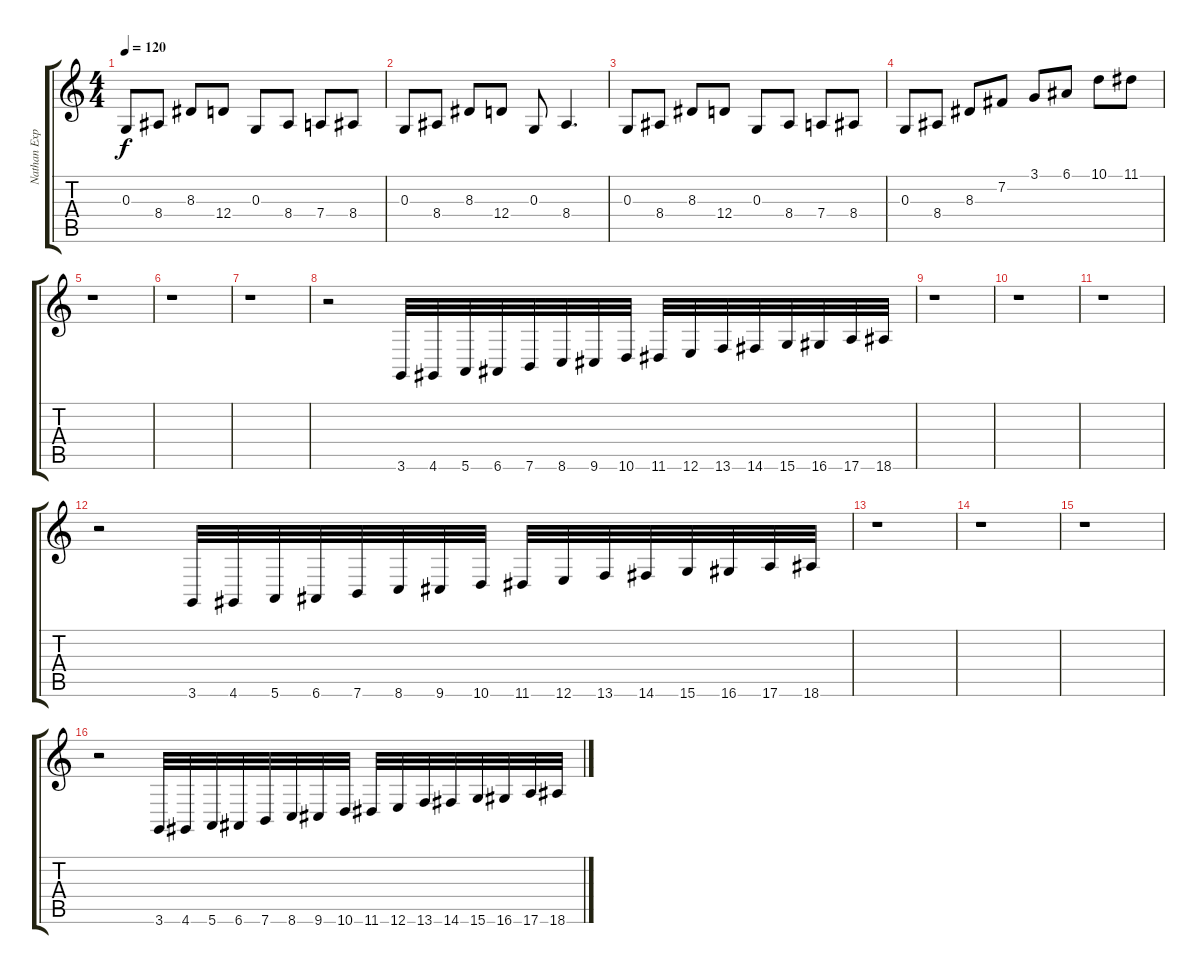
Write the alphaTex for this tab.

\track ("Nathan Explosion" "Nathan Exp") {instrument musicbox}
\staff {score tabs}
\tuning (E4 B3 G3 D3 A2 E2) {hide}
\ts (4 4)
\tempo 120
\clef g2
\ks aminor
0.3.8{dy f} 8.4.8 8.3.8 12.4.8 0.3.8 8.4.8 7.4.8 8.4.8 |
0.3.8 8.4.8 8.3.8 12.4.8 0.3.8 8.4.4{d} |
0.3.8 8.4.8 8.3.8 12.4.8 0.3.8 8.4.8 7.4.8 8.4.8 |
0.3.8 8.4.8 8.3.8 7.2.8 3.1.8 6.1.8 10.1.8 11.1.8 |
r.1 |
r.1 |
r.1 |
r.2 3.6.32{instrument stringensemble1} 4.6.32 5.6.32 6.6.32 7.6.32 8.6.32 9.6.32 10.6.32 11.6.32 12.6.32 13.6.32 14.6.32 15.6.32 16.6.32 17.6.32 18.6.32 |
r.1 |
r.1 |
r.1 |
r.2 3.6.32{instrument stringensemble1} 4.6.32 5.6.32 6.6.32 7.6.32 8.6.32 9.6.32 10.6.32 11.6.32 12.6.32 13.6.32 14.6.32 15.6.32 16.6.32 17.6.32 18.6.32 |
r.1 |
r.1 |
r.1 |
r.2 3.6.32{instrument stringensemble1} 4.6.32 5.6.32 6.6.32 7.6.32 8.6.32 9.6.32 10.6.32 11.6.32 12.6.32 13.6.32 14.6.32 15.6.32 16.6.32 17.6.32 18.6.32
